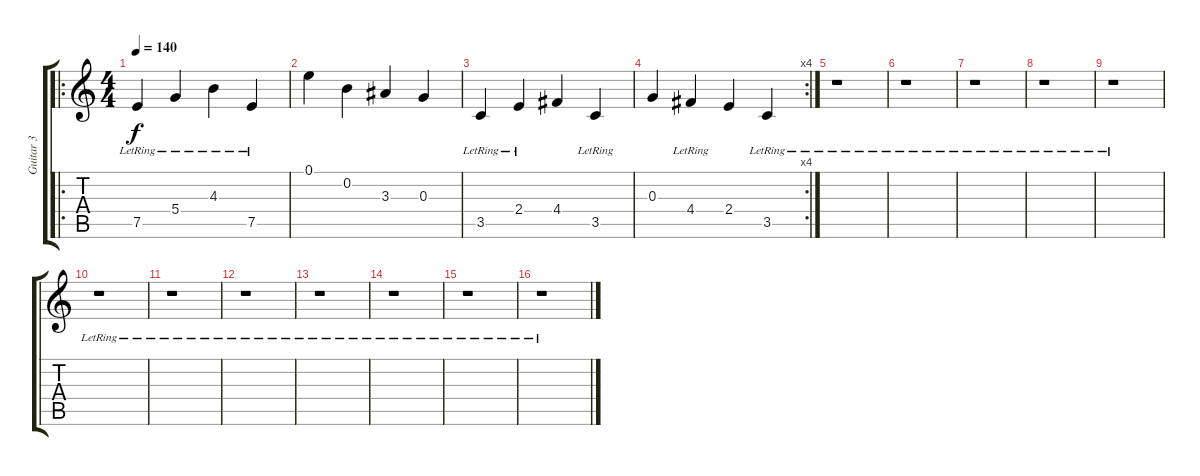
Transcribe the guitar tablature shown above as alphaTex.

\track ("Guitar 3" "Guitar 3") {instrument electricguitarclean}
\staff {score tabs}
\tuning (E4 B3 G3 D3 A2 E2) {hide}
\ro
\ts (4 4)
\tempo 140
\clef g2
\ks c
7.5{lr}.4{dy f} 5.4{lr}.4 4.3{lr}.4 7.5{lr}.4 |
0.1.4 0.2.4 3.3.4 0.3.4 |
3.5{lr}.4 2.4{lr}.4 4.4.4 3.5{lr}.4 |
\rc 4
0.3.4 4.4{lr}.4 2.4.4 3.5{lr}.4 |
r.1 |
r.1 |
r.1 |
r.1 |
r.1 |
r.1 |
r.1 |
r.1 |
r.1 |
r.1 |
r.1 |
r.1
